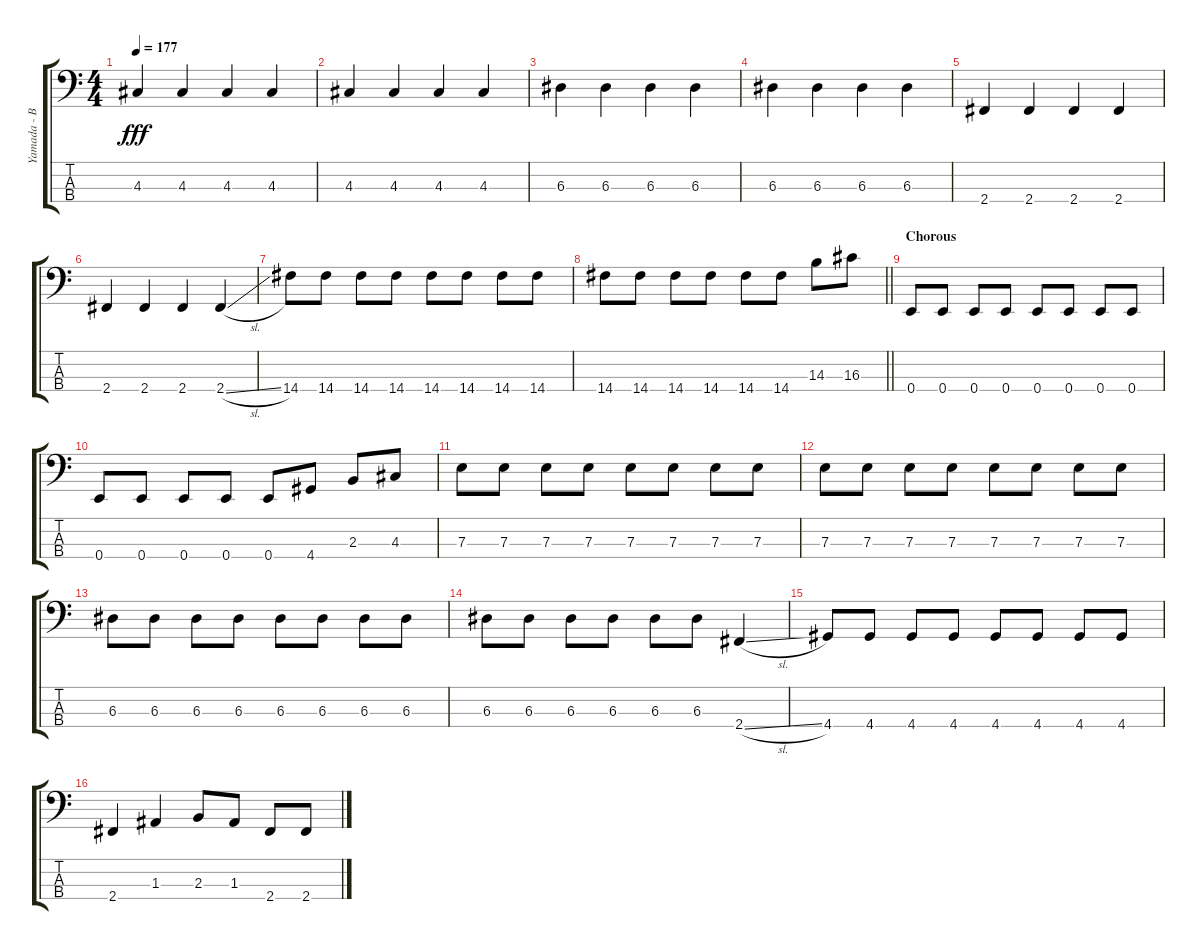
\track ("Yamada - Bass" "Yamada - B") {instrument electricbasspick}
\staff {score tabs}
\tuning (G2 D2 A1 E1) {hide}
\ts (4 4)
\tempo 177
\clef f4
\ks c
4.3.4{dy fff} 4.3.4 4.3.4 4.3.4 |
4.3.4 4.3.4 4.3.4 4.3.4 |
6.3.4 6.3.4 6.3.4 6.3.4 |
6.3.4 6.3.4 6.3.4 6.3.4 |
2.4.4 2.4.4 2.4.4 2.4.4 |
2.4.4 2.4.4 2.4.4 2.4{sl}.4 |
14.4.8 14.4.8 14.4.8 14.4.8 14.4.8 14.4.8 14.4.8 14.4.8 |
\barLineRight lightlight
14.4.8 14.4.8 14.4.8 14.4.8 14.4.8 14.4.8 14.3.8 16.3.8 |
\section ("" "Chorous")
0.4.8 0.4.8 0.4.8 0.4.8 0.4.8 0.4.8 0.4.8 0.4.8 |
0.4.8 0.4.8 0.4.8 0.4.8 0.4.8 4.4.8 2.3.8 4.3.8 |
7.3.8 7.3.8 7.3.8 7.3.8 7.3.8 7.3.8 7.3.8 7.3.8 |
7.3.8 7.3.8 7.3.8 7.3.8 7.3.8 7.3.8 7.3.8 7.3.8 |
6.3.8 6.3.8 6.3.8 6.3.8 6.3.8 6.3.8 6.3.8 6.3.8 |
6.3.8 6.3.8 6.3.8 6.3.8 6.3.8 6.3.8 2.4{sl}.4 |
4.4.8 4.4.8 4.4.8 4.4.8 4.4.8 4.4.8 4.4.8 4.4.8 |
2.4.4 1.3.4 2.3.8 1.3.8 2.4.8 2.4.8
